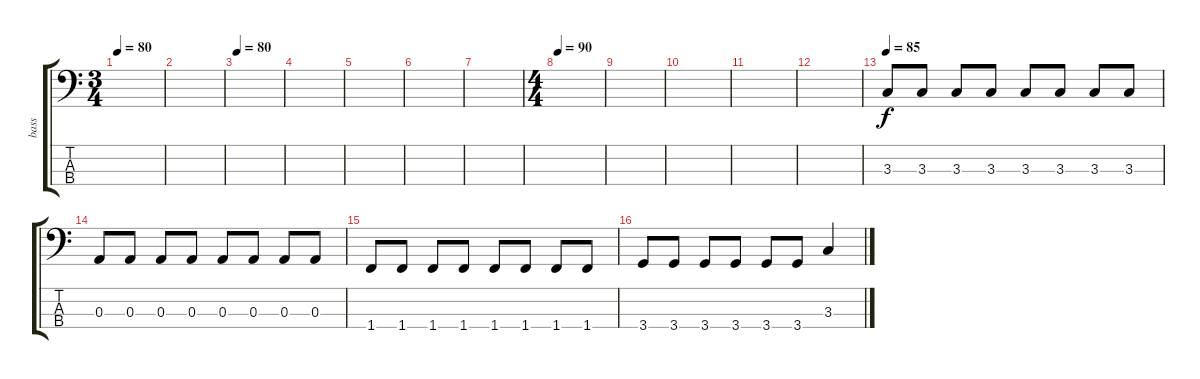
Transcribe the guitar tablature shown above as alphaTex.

\track ("bass" "bass") {instrument electricbassfinger}
\staff {score tabs}
\tuning (G2 D2 A1 E1) {hide}
\ts (3 4)
\tempo 80
\clef f4
\ks c
|
|
\tempo 80
|
|
|
|
|
\ts (4 4)
\tempo 90
|
|
|
|
|
\tempo 85
3.3.8 3.3.8 3.3.8 3.3.8 3.3.8 3.3.8 3.3.8 3.3.8 |
0.3.8 0.3.8 0.3.8 0.3.8 0.3.8 0.3.8 0.3.8 0.3.8 |
1.4.8 1.4.8 1.4.8 1.4.8 1.4.8 1.4.8 1.4.8 1.4.8 |
3.4.8 3.4.8 3.4.8 3.4.8 3.4.8 3.4.8 3.3.4
